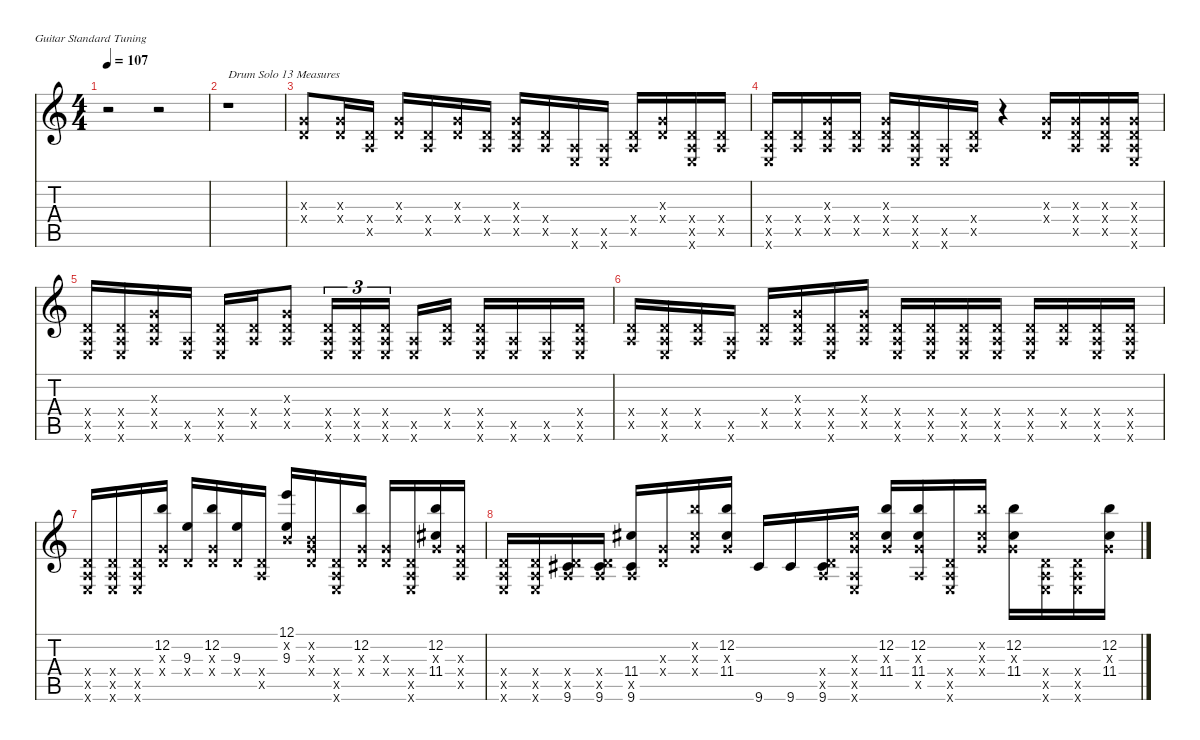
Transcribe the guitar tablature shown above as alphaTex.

\defaultSystemsLayout 4
\hideDynamics
\bracketExtendMode nobrackets
\singleTrackTrackNamePolicy hidden
\multiTrackTrackNamePolicy hidden
\firstSystemTrackNameMode fullname
\firstSystemTrackNameOrientation horizontal
\otherSystemsTrackNameOrientation horizontal
\track ("Jimi" "dist.guit.") {instrument distortionguitar}
\staff {score tabs}
\tuning (E4 B3 G3 D3 A2 E2)
\ts (4 4)
\tempo 107
\clef g2
\ks c
r.2{dy f beam Down} r.2{beam Down} |
r.1{txt "Drum Solo 13 Measures" beam Down} |
(0.3{x} 0.4{x}).8{beam Up} (0.3{x} 0.4{x}).16{beam Up} (0.4{x} 0.5{x}).16{beam Up} (0.3{x} 0.4{x}).16{beam Up} (0.4{x} 0.5{x}).16{beam Up} (0.3{x} 0.4{x}).16{beam Up} (0.4{x} 0.5{x}).16{beam Up} (0.3{x} 0.4{x} 0.5{x}).16{beam Up} (0.4{x} 0.5{x}).16{beam Up} (0.5{x} 0.6{x}).16{beam Up} (0.5{x} 0.6{x}).16{beam Up} (0.4{x} 0.5{x}).16{beam Up} (0.3{x} 0.4{x}).16{beam Up} (0.4{x} 0.5{x} 0.6{x}).16{beam Up} (0.4{x} 0.5{x}).16{beam Up} |
(0.4{x} 0.5{x} 0.6{x}).16{beam Up} (0.4{x} 0.5{x}).16{beam Up} (0.3{x} 0.4{x} 0.5{x}).16{beam Up} (0.4{x} 0.5{x}).16{beam Up} (0.3{x} 0.4{x} 0.5{x}).16{beam Up} (0.4{x} 0.5{x} 0.6{x}).16{beam Up} (0.5{x} 0.6{x}).16{beam Up} (0.4{x} 0.5{x}).16{beam Up} r.4{beam Up} (0.3{x} 0.4{x}).16{beam Up} (0.3{x} 0.4{x} 0.5{x}).16{beam Up} (0.3{x} 0.4{x} 0.5{x}).16{beam Up} (0.3{x} 0.4{x} 0.5{x} 0.6{x}).16{beam Up} |
(0.4{x} 0.5{x} 0.6{x}).16{beam Up} (0.4{x} 0.5{x} 0.6{x}).16{beam Up} (0.3{x} 0.4{x} 0.5{x}).16{beam Up} (0.5{x} 0.6{x}).16{beam Up} (0.4{x} 0.5{x} 0.6{x}).16{beam Up} (0.4{x} 0.5{x}).16{beam Up} (0.3{x} 0.4{x} 0.5{x}).8{beam Up} (0.4{x} 0.5{x} 0.6{x}).16{tu (3 2) beam Up} (0.4{x} 0.5{x} 0.6{x}).16{tu (3 2) beam Up} (0.4{x} 0.5{x} 0.6{x}).16{tu (3 2) beam Up} (0.5{x} 0.6{x}).16{beam Up} (0.4{x} 0.5{x}).16{beam Up} (0.4{x} 0.5{x} 0.6{x}).16{beam Up} (0.5{x} 0.6{x}).16{beam Up} (0.5{x} 0.6{x}).16{beam Up} (0.4{x} 0.5{x} 0.6{x}).16{beam Up} |
(0.4{x} 0.5{x}).16{beam Up} (0.4{x} 0.5{x} 0.6{x}).16{beam Up} (0.4{x} 0.5{x}).16{beam Up} (0.5{x} 0.6{x}).16{beam Up} (0.4{x} 0.5{x}).16{beam Up} (0.3{x} 0.4{x} 0.5{x}).16{beam Up} (0.4{x} 0.5{x} 0.6{x}).16{beam Up} (0.3{x} 0.4{x} 0.5{x}).16{beam Up} (0.4{x} 0.5{x} 0.6{x}).16{beam Up} (0.4{x} 0.5{x} 0.6{x}).16{beam Up} (0.4{x} 0.5{x} 0.6{x}).16{beam Up} (0.4{x} 0.5{x} 0.6{x}).16{beam Up} (0.4{x} 0.5{x} 0.6{x}).16{beam Up} (0.4{x} 0.5{x}).16{beam Up} (0.4{x} 0.5{x} 0.6{x}).16{beam Up} (0.4{x} 0.5{x} 0.6{x}).16{beam Up} |
(0.4{x} 0.5{x} 0.6{x}).16{beam Up} (0.4{x} 0.5{x} 0.6{x}).16{beam Up} (0.4{x} 0.5{x} 0.6{x}).16{beam Up} (12.2 0.3{x} 0.4{x}).16{beam Up} (9.3 0.4{x}).16{beam Up} (12.2 0.3{x} 0.4{x}).16{beam Up} (9.3 0.4{x}).16{beam Up} (0.4{x} 0.5{x}).16{beam Up} (12.1 0.2{x} 9.3).16{beam Up} (0.2{x} 0.3{x} 0.4{x}).16{beam Up} (0.4{x} 0.5{x} 0.6{x}).16{beam Up} (12.2 0.3{x} 0.4{x}).16{beam Up} (0.3{x} 0.4{x}).16{beam Up} (0.4{x} 0.5{x} 0.6{x}).16{beam Up} (12.2 0.3{x} 11.4{acc #}).16{beam Up} (0.3{x} 0.4{x} 0.5{x}).16{beam Up} |
(0.4{x} 0.5{x} 0.6{x}).16{beam Up} (0.4{x} 0.5{x} 0.6{x}).16{beam Up} (0.4{x} 0.5{x} 9.6{acc #}).16{beam Up} (0.4{x} 0.5{x} 9.6{acc #}).16{beam Up} (11.4{acc #} 0.5{x} 9.6{acc #}).16{beam Up} (0.3{x} 0.4{x}).16{beam Up} (12.2{x} 0.3{x} 11.4{x acc #}).16{beam Up} (12.2 0.3{x} 11.4{acc #}).16{beam Up} 9.6{acc #}.16{beam Up} 9.6{acc #}.16{beam Up} (0.4{x} 0.5{x} 9.6{acc #}).16{beam Up} (0.3{x} 11.4{x acc #} 0.5{x} 0.6{x}).16{beam Up} (12.2 0.3{x} 11.4{acc #}).16{beam Up} (12.2 0.3{x} 11.4{acc #} 0.5{x}).16{beam Up} (0.4{x} 0.5{x} 0.6{x}).16{beam Up} (12.2{x} 0.3{x} 11.4{x acc #}).16{beam Up} (12.2 0.3{x} 11.4{acc #}).16{beam Down} (0.4{x} 0.5{x} 0.6{x}).16{beam Up} (0.4{x} 0.5{x} 0.6{x}).16{beam Up} (12.2 0.3{x} 11.4{acc #}).16{beam Down}
